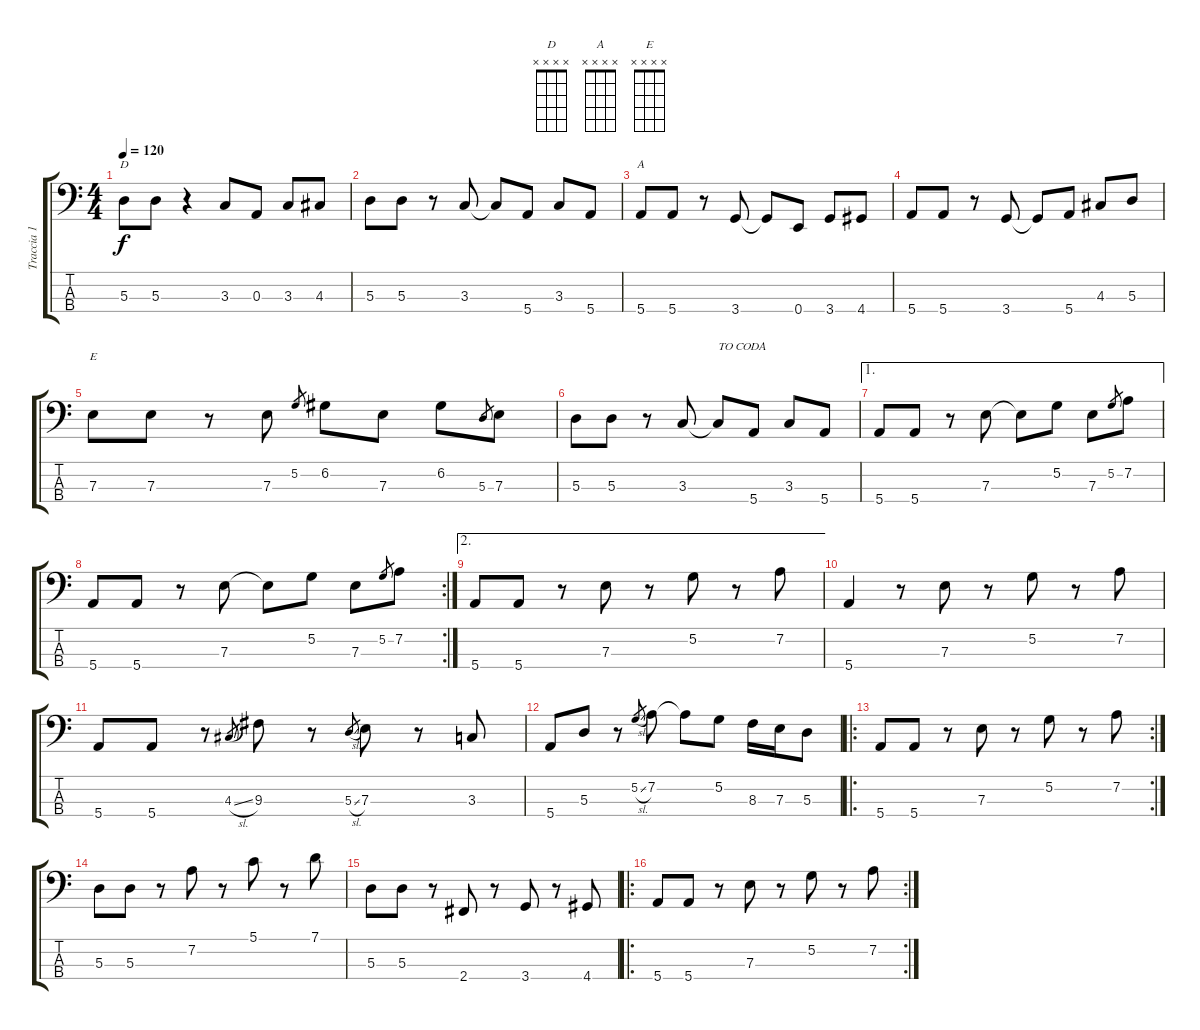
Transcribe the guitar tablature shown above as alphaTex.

\track ("Traccia 1" "Traccia 1") {instrument electricbassfinger}
\staff {score tabs}
\tuning (G2 D2 A1 E1) {hide}
\chord ("D" x x x x) {firstfret 0}
\chord ("A" x x x x) {firstfret 0}
\chord ("E" x x x x) {firstfret 0}
\ts (4 4)
\tempo 120
\clef f4
\ks c
5.3.8{ch "D" dy f} 5.3.8 r.4 3.3.8 0.3.8 3.3.8 4.3.8 |
5.3.8 5.3.8 r.8 3.3.8 3.3{t}.8 5.4.8 3.3.8 5.4.8 |
5.4.8{ch "A"} 5.4.8 r.8 3.4.8 3.4{t}.8 0.4.8 3.4.8 4.4.8 |
5.4.8 5.4.8 r.8 3.4.8 3.4{t}.8 5.4.8 4.3.8 5.3.8 |
7.3.8{ch "E"} 7.3.8 r.8 7.3.8 5.2.8{gr} 6.2.8 7.3.8 6.2.8 5.3.8{gr} 7.3.8 |
5.3.8 5.3.8 r.8 3.3.8 3.3{t}.8{txt "TO CODA"} 5.4.8 3.3.8 5.4.8 |
\ae 1
5.4.8 5.4.8 r.8 7.3.8 7.3{t}.8 5.2.8 7.3.8 5.2.8{gr} 7.2.8 |
\rc 2
5.4.8 5.4.8 r.8 7.3.8 7.3{t}.8 5.2.8 7.3.8 5.2.8{gr} 7.2.8 |
\ae 2
5.4.8 5.4.8 r.8 7.3.8 r.8 5.2.8 r.8 7.2.8 |
5.4.4 r.8 7.3.8 r.8 5.2.8 r.8 7.2.8 |
5.4.8 5.4.8 r.8 4.3{sl}.8{gr} 9.3.8 r.8 5.3{sl}.8{gr} 7.3.8 r.8 3.3.8 |
5.4.8 5.3.8 r.8 5.2{sl}.8{gr} 7.2.8 7.2{t}.8 5.2.8 8.3.16 7.3.16 5.3.8 |
\ro
\rc 2
5.4.8 5.4.8 r.8 7.3.8 r.8 5.2.8 r.8 7.2.8 |
5.3.8 5.3.8 r.8 7.2.8 r.8 5.1.8 r.8 7.1.8 |
5.3.8 5.3.8 r.8 2.4.8 r.8 3.4.8 r.8 4.4.8 |
\ro
\rc 2
5.4.8 5.4.8 r.8 7.3.8 r.8 5.2.8 r.8 7.2.8
